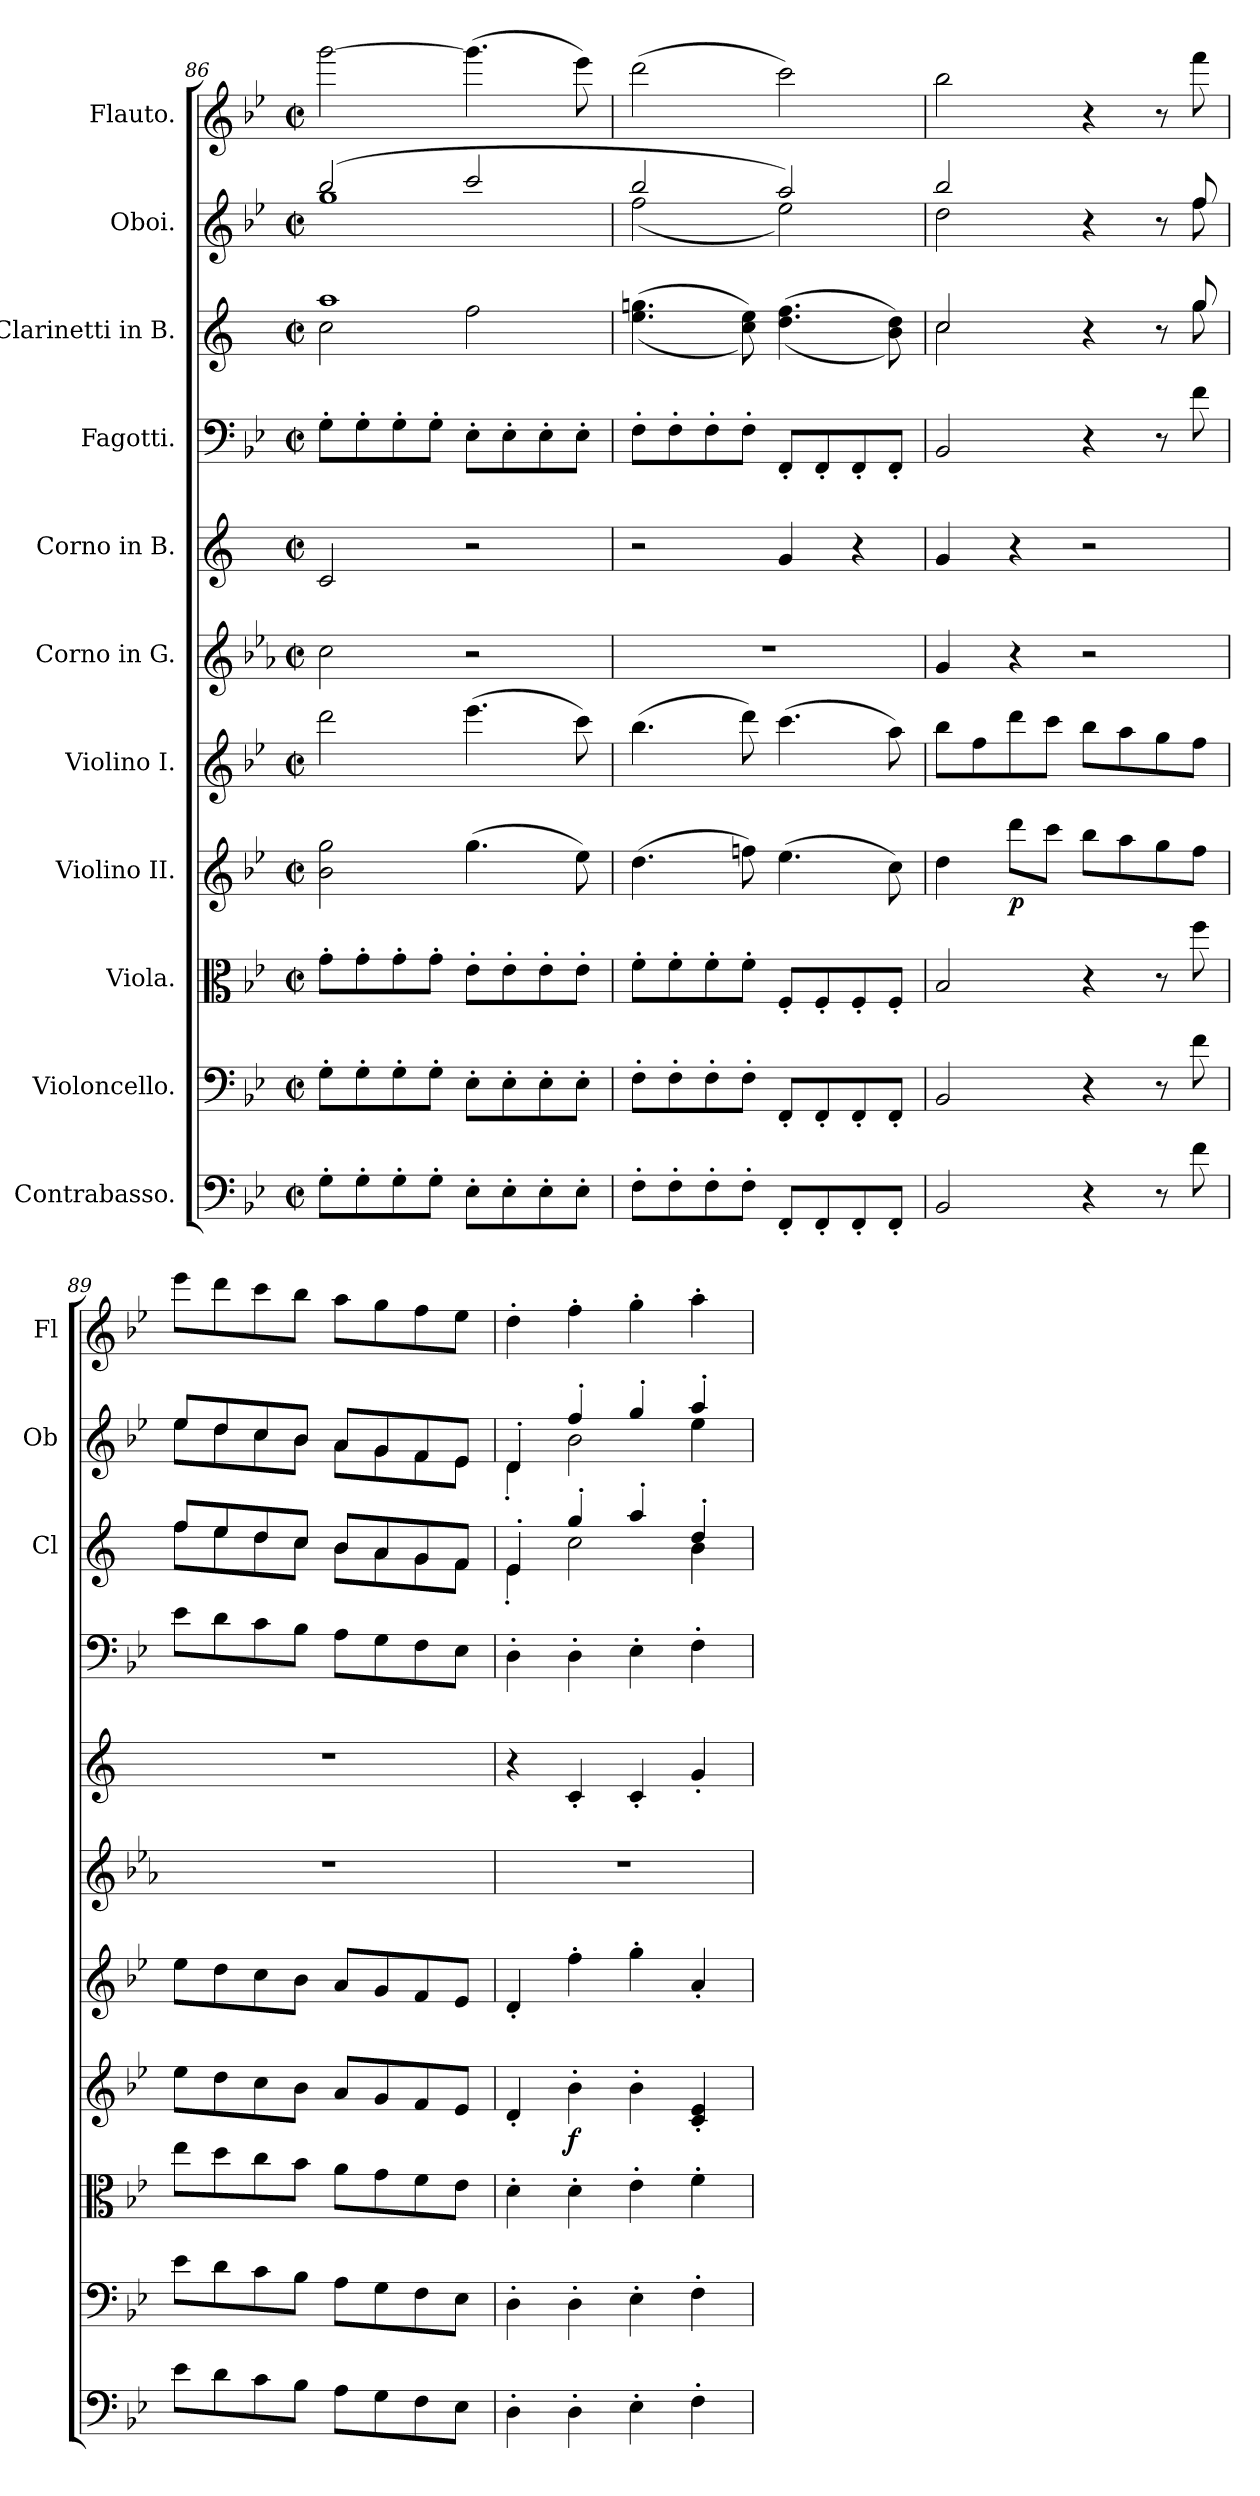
**kern	**kern	**kern	**kern	**dynam	**kern	**kern	**kern	**kern	**kern	**kern	**kern
*part11	*part10	*part9	*part8	*part8	*part7	*part6	*part5	*part4	*part3	*part2	*part1
*staff11	*staff10	*staff9	*staff8	*staff8	*staff7	*staff6	*staff5	*staff4	*staff3	*staff2	*staff1
*I"Contrabasso.	*I"Violoncello.	*I"Viola.	*I"Violino II.	*	*I"Violino I.	*I"Corno in G.	*I"Corno in B.	*I"Fagotti.	*I"Clarinetti in B.	*I"Oboi.	*I"Flauto.
*	*	*	*	*	*	*	*	*	*I'Cl	*I'Ob	*I'Fl
!!LO:PB:g=z
*clefF4	*clefF4	*clefC3	*clefG2	*	*clefG2	*clefG2	*clefG2	*clefF4	*clefG2	*clefG2	*clefG2
*ITrd7c12	*	*	*	*	*	*ITrd3c5	*ITrd1c2	*	*ITrd1c2	*	*
*k[b-e-]	*k[b-e-]	*k[b-e-]	*k[b-e-]	*	*k[b-e-]	*k[b-e-]	*k[b-e-]	*k[b-e-]	*k[b-e-]	*k[b-e-]	*k[b-e-]
*M2/2	*M2/2	*M2/2	*M2/2	*	*M2/2	*M2/2	*M2/2	*M2/2	*M2/2	*M2/2	*M2/2
*met(c|)	*met(c|)	*met(c|)	*met(c|)	*	*met(c|)	*met(c|)	*met(c|)	*met(c|)	*met(c|)	*met(c|)	*met(c|)
=86	=86	=86	=86	=86	=86	=86	=86	=86	=86	=86	=86
*	*	*	*	*	*	*	*	*	*^	*^	*
8GG'\L	8G'\L	8g'\L	2b-\ 2gg\	.	2ddd\	2g\	2B-/	8G'\L	1gg	2b-\	(>2bb-/	1gg	[2ggg\
8GG'\	8G'\	8g'\	.	.	.	.	.	8G'\	.	.	.	.	.
8GG'\	8G'\	8g'\	.	.	.	.	.	8G'\	.	.	.	.	.
8GG'\J	8G'\J	8g'\J	.	.	.	.	.	8G'\J	.	.	.	.	.
8EE-'\L	8E-'\L	8e-'\L	(>4.gg\	.	(>4.eee-\	2r	2r	8E-'\L	.	2ee-\	2ccc/	.	(>4.ggg\]
8EE-'\	8E-'\	8e-'\	.	.	.	.	.	8E-'\	.	.	.	.	.
8EE-'\	8E-'\	8e-'\	.	.	.	.	.	8E-'\	.	.	.	.	.
8EE-'\J	8E-'\J	8e-'\J	8ee-\)	.	8ccc\)	.	.	8E-'\J	.	.	.	.	8eee-\)
*	*	*	*	*	*	*	*	*	*v	*v	*	*	*
=87	=87	=87	=87	=87	=87	=87	=87	=87	=87	=87	=87	=87
8FF'\L	8F'\L	8f'\L	(>4.dd\	.	(>4.bb-\	1r	2r	8F'\L	(<(>4.dd\ 4.ffn\	2bb-/	(<2ff\	(>2ddd\
8FF'\	8F'\	8f'\	.	.	.	.	.	8F'\	.	.	.	.
8FF'\	8F'\	8f'\	.	.	.	.	.	8F'\	.	.	.	.
8FF'\J	8F'\J	8f'\J	8ffn\)	.	8ddd\)	.	.	8F'\J	8b-\ 8dd\))	.	.	.
8FFF'/L	8FF'/L	8F'/L	(>4.ee-\	.	(>4.ccc\	.	4f/	8FF'/L	(<(>4.cc\ 4.ee-\	2aa/)	2ee-\)	2ccc\)
8FFF'/	8FF'/	8F'/	.	.	.	.	.	8FF'/	.	.	.	.
8FFF'/	8FF'/	8F'/	.	.	.	.	4r	8FF'/	.	.	.	.
8FFF'/J	8FF'/J	8F'/J	8cc\)	.	8aa\)	.	.	8FF'/J	8a\ 8cc\))	.	.	.
=88	=88	=88	=88	=88	=88	=88	=88	=88	=88	=88	=88	=88
*	*	*	*	*	*	*	*	*	*^	*	*	*
2BBB-/	2BB-/	2B-/	4dd\	.	8bb-\L	4d/	4f/	2BB-/	2b-/	2b-\	2bb-/	2dd\	2bb-\
.	.	.	.	.	8ff\	.	.	.	.	.	.	.	.
!	!	!	!	!LO:DY:b	!	!	!	!	!	!	!	!	!
.	.	.	8ddd\L	p	8ddd\	4r	4r	.	.	.	.	.	.
.	.	.	8ccc\J	.	8ccc\J	.	.	.	.	.	.	.	.
4r	4r	4r	8bb-\L	.	8bb-\L	2r	2r	4r	4r	4.ryy	4r	4.ryy	4r
.	.	.	8aa\	.	8aa\	.	.	.	.	.	.	.	.
8r	8r	8r	8gg\	.	8gg\	.	.	8r	8r	.	8r	.	8r
8F\	8f\	8ff\	8ff\J	.	8ff\J	.	.	8f\	8ff/	8ff\	8ff/	8ff\	8fff\
=89	=89	=89	=89	=89	=89	=89	=89	=89	=89	=89	=89	=89	=89
8E-\L	8e-\L	8ee-\L	8ee-\L	.	8ee-\L	1r	1r	8e-\L	8ee-/L	8ee-\L	8ee-/L	8ee-\L	8eee-\L
8D\	8d\	8dd\	8dd\	.	8dd\	.	.	8d\	8dd/	8dd\	8dd/	8dd\	8ddd\
8C\	8c\	8cc\	8cc\	.	8cc\	.	.	8c\	8cc/	8cc\	8cc/	8cc\	8ccc\
8BB-\J	8B-\J	8b-\J	8b-\J	.	8b-\J	.	.	8B-\J	8b-/J	8b-\J	8b-/J	8b-\J	8bb-\J
8AA\L	8A\L	8a\L	8a/L	.	8a/L	.	.	8A\L	8a/L	8a\L	8a/L	8a\L	8aa\L
8GG\	8G\	8g\	8g/	.	8g/	.	.	8G\	8g/	8g\	8g/	8g\	8gg\
8FF\	8F\	8f\	8f/	.	8f/	.	.	8F\	8f/	8f\	8f/	8f\	8ff\
8EE-\J	8E-\J	8e-\J	8e-/J	.	8e-/J	.	.	8E-\J	8e-/J	8e-\J	8e-/J	8e-\J	8ee-\J
=90	=90	=90	=90	=90	=90	=90	=90	=90	=90	=90	=90	=90	=90
4DD'\	4D'\	4d'\	4d'/	.	4d'/	1r	4r	4D'\	4d'/	4d'\	4d'/	4d'\	4dd'\
!	!	!	!	!LO:DY:b	!	!	!	!	!	!	!	!	!
4DD'\	4D'\	4d'\	4b-'\	f	4ff'\	.	4B-'/	4D'\	4ff'/	2b-\	4ff'/	2b-\	4ff'\
4EE-'\	4E-'\	4e-'\	4b-'\	.	4gg'\	.	4B-'/	4E-'\	4gg'/	.	4gg'/	.	4gg'\
4FF'\	4F'\	4f'\	4c/' 4e-/'	.	4a'/	.	4f'/	4F'\	4cc'/	4a\	4aa'/	4ee-\	4aa'\
*	*	*	*	*	*	*	*	*	*v	*v	*	*	*
*	*	*	*	*	*	*	*	*	*	*v	*v	*
=	=	=	=	=	=	=	=	=	=	=	=
*-	*-	*-	*-	*-	*-	*-	*-	*-	*-	*-	*-
